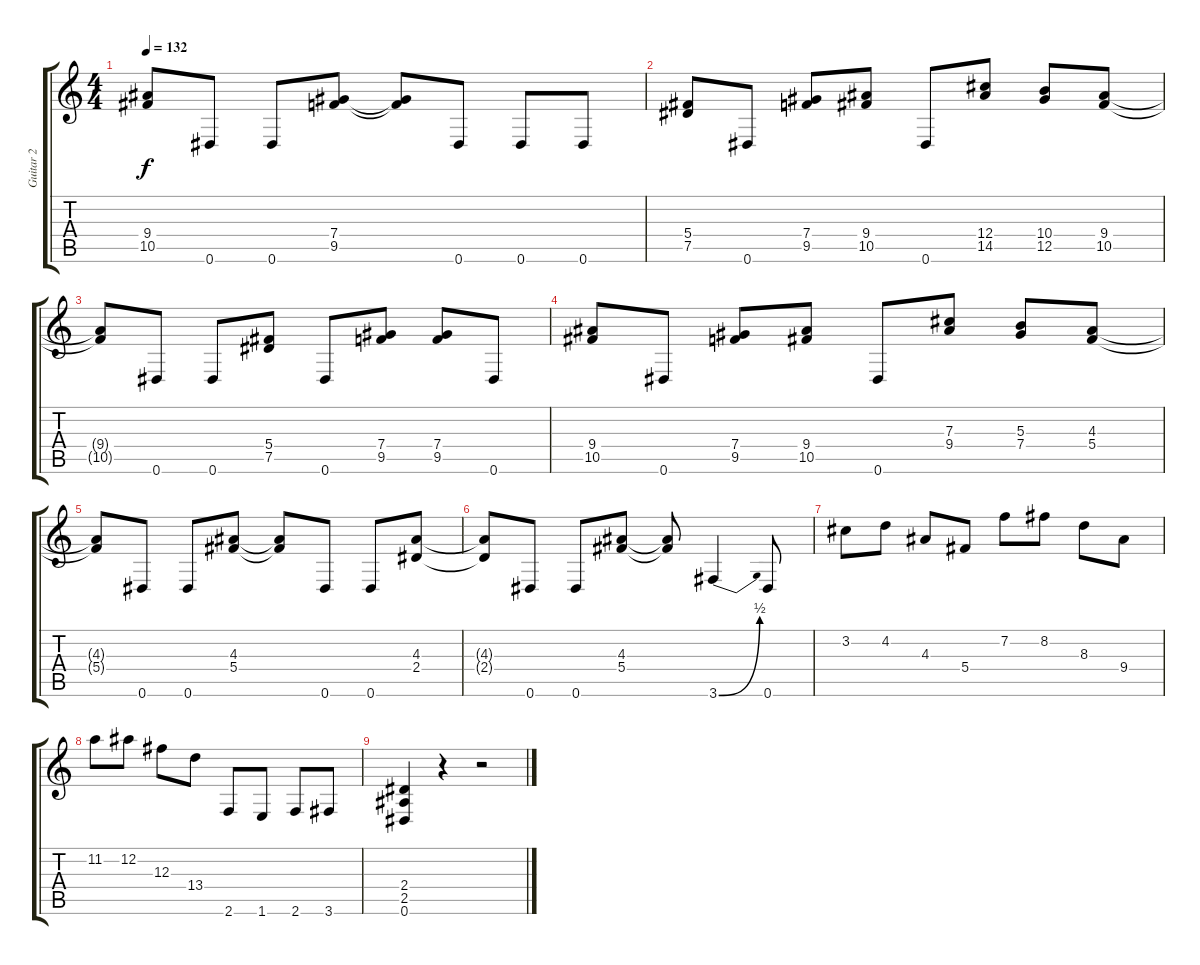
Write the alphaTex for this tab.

\track ("Guitar 2  Marty Friedman" "Guitar 2  ") {instrument overdrivenguitar}
\staff {score tabs}
\tuning (Eb4 Bb3 Gb3 Db3 Ab2 Eb2) {hide}
\ts (4 4)
\tempo 132
\clef g2
\ks c
(9.4{t} 10.5{t}).8{dy f} 0.6.8 0.6.8 (7.4 9.5).8 (7.4{t} 9.5{t}).8 0.6.8 0.6.8 0.6.8 |
(5.4 7.5).8 0.6.8 (7.4 9.5).8 (9.4 10.5).8 0.6.8 (12.4 14.5).8 (10.4 12.5).8 (9.4 10.5).8 |
(9.4{t} 10.5{t}).8 0.6.8 0.6.8 (5.4 7.5).8 0.6.8 (7.4 9.5).8 (7.4 9.5).8 0.6.8 |
(9.4 10.5).8 0.6.8 (7.4 9.5).8 (9.4 10.5).8 0.6.8 (7.3 9.4).8 (5.3 7.4).8 (4.3 5.4).8 |
(4.3{t} 5.4{t}).8 0.6.8 0.6.8 (4.3 5.4).8 (4.3{t} 5.4{t}).8 0.6.8 0.6.8 (4.3 2.4).8 |
(4.3{t} 2.4{t}).8 0.6.8 0.6.8 (4.3 5.4).8 (4.3{t} 5.4{t}).8 3.6{be (bend 0 0 60 2)}.4 0.6.8 |
3.2.8 4.2.8 4.3.8 5.4.8 7.2.8 8.2.8 8.3.8 9.4.8 |
11.2.8 12.2.8 12.3.8 13.4.8 2.6.8 1.6.8 2.6.8 3.6.8 |
(2.4 2.5 0.6).4 r.4 r.2
